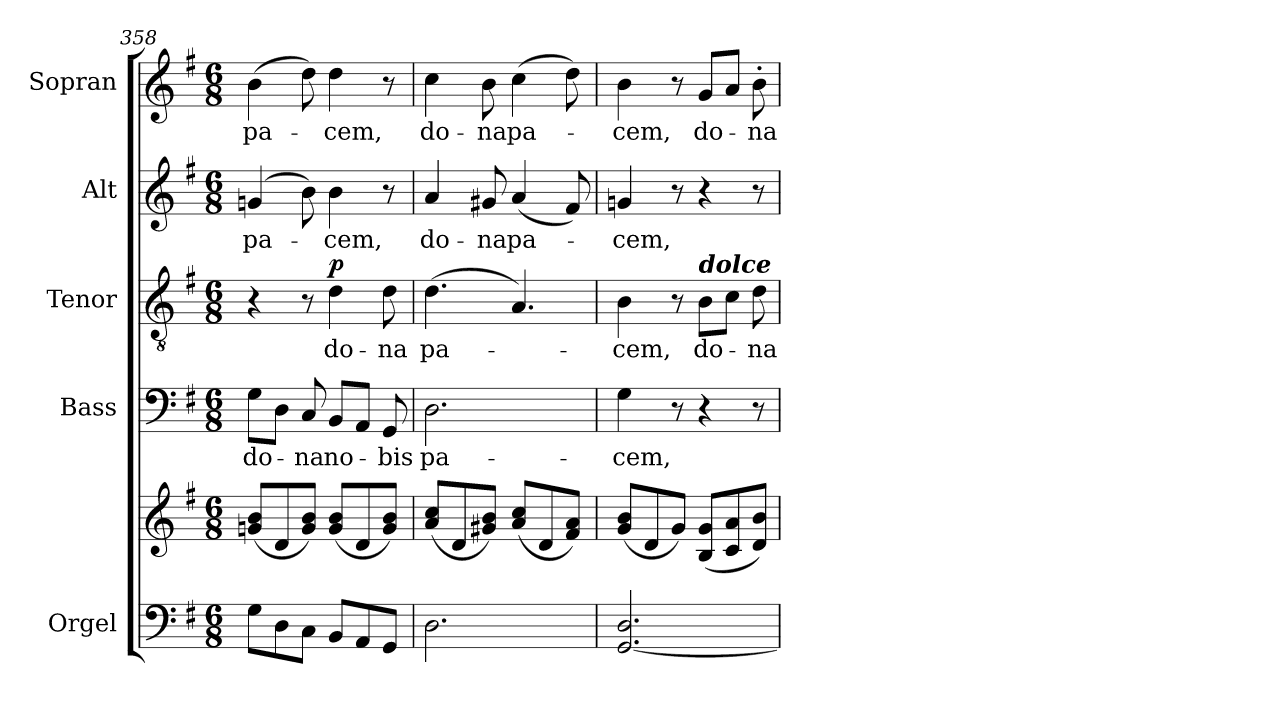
**kern	**kern	**kern	**text	**kern	**text	**dynam	**kern	**text	**kern	**text
*part5	*part5	*part4	*part4	*part3	*part3	*part3	*part2	*part2	*part1	*part1
*staff6	*staff5	*staff4	*staff4	*staff3	*staff3	*staff3	*staff2	*staff2	*staff1	*staff1
*I"Orgel	*	*I"Bass	*	*I"Tenor	*	*	*I"Alt	*	*I"Sopran	*
*I'Org.	*	*I'B.	*	*I'T.	*	*	*I'A.	*	*I'S.	*
*clefF4	*clefG2	*clefF4	*	*clefGv2	*	*	*clefG2	*	*clefG2	*
*k[f#]	*k[f#]	*k[f#]	*	*k[f#]	*	*	*k[f#]	*	*k[f#]	*
*G:	*G:	*G:	*	*G:	*	*	*G:	*	*G:	*
*M6/8	*M6/8	*M6/8	*	*M6/8	*	*	*M6/8	*	*M6/8	*
=358	=358	=358	=358	=358	=358	=358	=358	=358	=358	=358
!	!	!	!LO:LY:b	!	!	!	!	!LO:LY:b	!	!LO:LY:b
8G\L	(<8gn/ 8b/L	8G\L	do-	4r	.	.	(4gn/	pa-	(>4b\	pa-
8D\	8d/	8D\J	.	.	.	.	.	.	.	.
!	!	!	!LO:LY:b	!	!	!	!	!	!	!
8C\J	8g/ 8b/J)	8C/	-na	8r	.	.	8b\)	.	8dd\)	.
!	!	!	!LO:LY:b	!	!LO:LY:b	!LO:DY:a	!	!LO:LY:b	!	!LO:LY:b
8BB/L	(<8g/ 8b/L	8BB/L	no-	4d\	do-	p	4b\	-cem,	4dd\	-cem,
8AA/	8d/	8AA/J	.	.	.	.	.	.	.	.
!	!	!	!LO:LY:b	!	!LO:LY:b	!	!	!	!	!
8GG/J	8g/ 8b/J)	8GG/	-bis	8d\	-na	.	8r	.	8r	.
!!LO:LB:g=z
=359	=359	=359	=359	=359	=359	=359	=359	=359	=359	=359
!	!	!	!LO:LY:b	!	!LO:LY:b	!	!	!LO:LY:b	!	!LO:LY:b
2.D\	(<8a/ 8cc/L	2.D\	pa-	(>4.d\	pa-	.	4a/	do-	4cc\	do-
.	8d/	.	.	.	.	.	.	.	.	.
!	!	!	!	!	!	!	!	!LO:LY:b	!	!LO:LY:b
.	8g#X/ 8b/J)	.	.	.	.	.	8g#X/	-na	8b\	-na
!	!	!	!	!	!	!	!	!LO:LY:b	!	!LO:LY:b
.	(<8a/ 8cc/L	.	.	4.A/)	.	.	(<4a/	pa-	(>4cc\	pa-
.	8d/	.	.	.	.	.	.	.	.	.
.	8f#/ 8a/J)	.	.	.	.	.	8f#/)	.	8dd\)	.
=360	=360	=360	=360	=360	=360	=360	=360	=360	=360	=360
!	!	!	!LO:LY:b	!	!LO:LY:b	!	!	!LO:LY:b	!	!LO:LY:b
[2.GG/ 2.D/	(<8g/ 8b/L	4G\	-cem,	4B\	-cem,	.	4gn/	-cem,	4b\	-cem,
.	8d/	.	.	.	.	.	.	.	.	.
.	8g/J)	8r	.	8r	.	.	8r	.	8r	.
!	!	!	!	!LO:TX:a:Bi:t=dolce	!	!	!	!	!	!
!	!	!	!	!	!LO:LY:b	!	!	!	!	!LO:LY:b
.	(<8B/ 8g/L	4r	.	8B\L	do-	.	4r	.	8g/L	do-
.	8c/ 8a/	.	.	8c\J	.	.	.	.	8a/J	.
!	!	!	!	!	!LO:LY:b	!	!	!	!	!LO:LY:b
.	8d/ 8b/J)	8r	.	8d\	-na	.	8r	.	8b'>\	-na
=	=	=	=	=	=	=	=	=	=	=
*-	*-	*-	*-	*-	*-	*-	*-	*-	*-	*-
